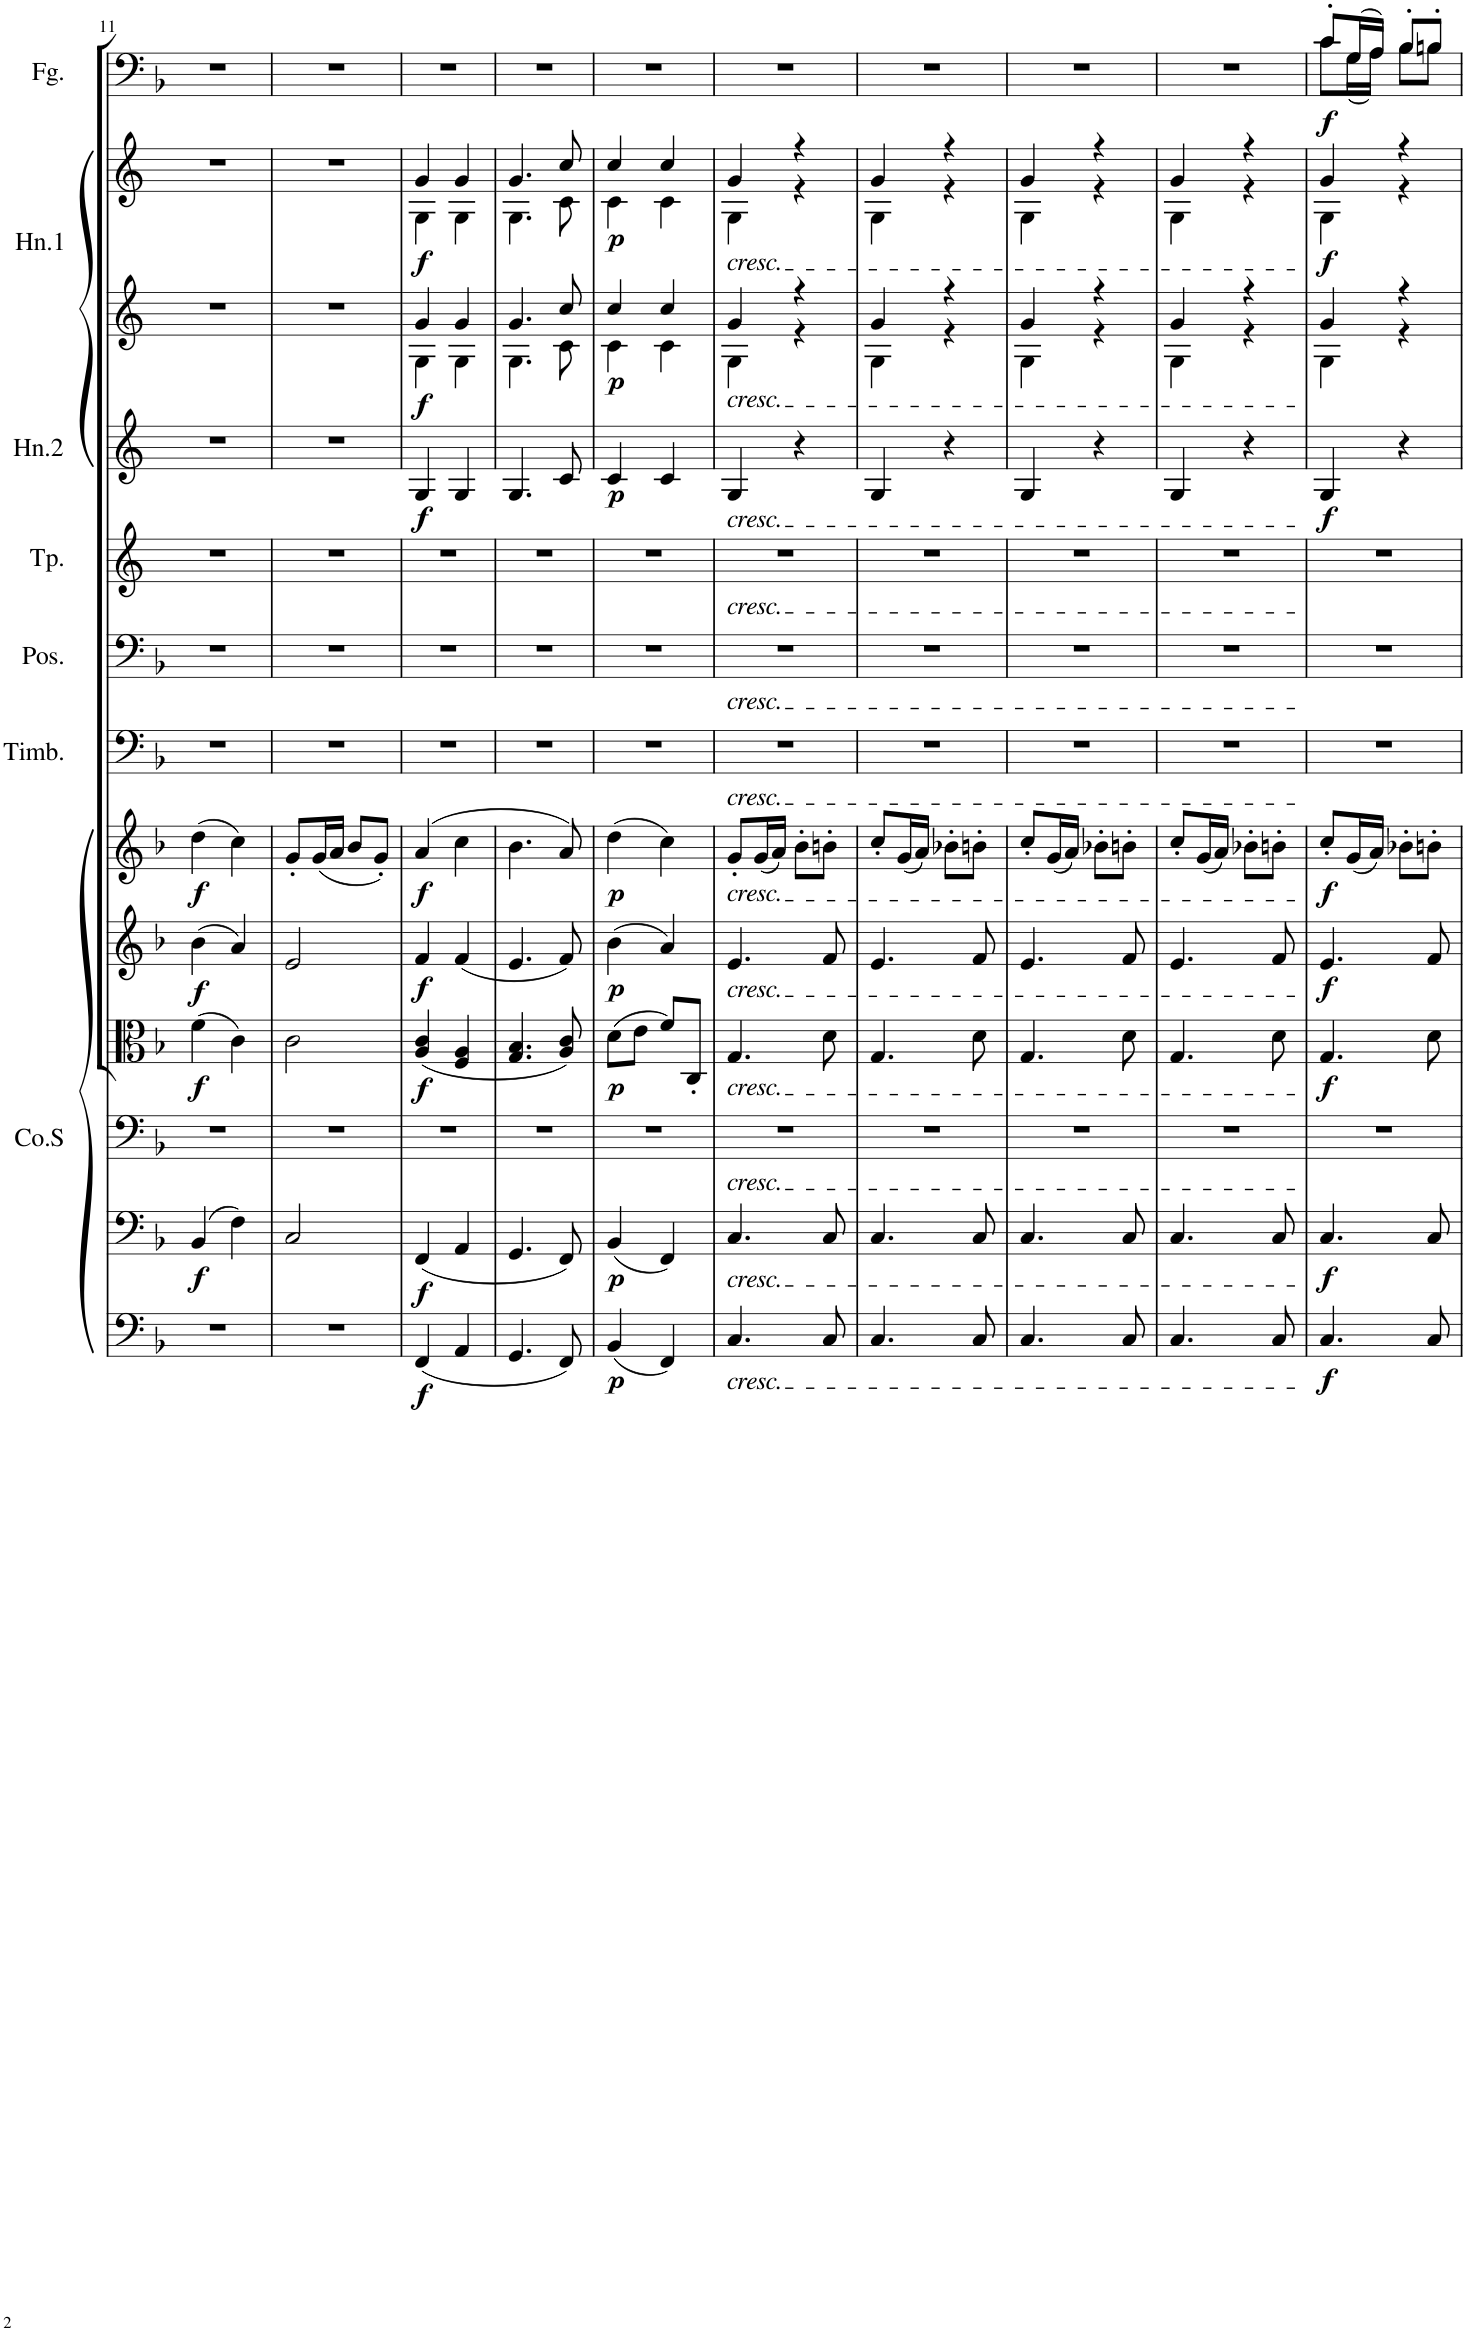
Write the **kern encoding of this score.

**kern	**dynam	**kern	**dynam	**kern	**dynam	**kern	**dynam	**kern	**dynam	**kern	**dynam	**kern	**dynam	**kern	**dynam	**kern	**dynam
*part9	*part9	*part8	*part8	*part7	*part7	*part6	*part6	*part5	*part5	*part4	*part4	*part3	*part3	*part2	*part2	*part1	*part1
*staff9	*staff9	*staff8	*staff8	*staff7	*staff7	*staff6	*staff6	*staff5	*staff5	*staff4	*staff4	*staff3	*staff3	*staff2	*staff2	*staff1	*staff1
*I"Contrebasse	*	*I"Violoncelle	*	*I"Alto	*	*I"Violon II	*	*I"Violon I	*	*I"Cor 2 F	*	*I"Cor 1 F	*	*I"Cor 1 F	*	*I"Bassons	*
*I'Cb	*	*I'Vc	*	*	*	*I'Vln	*	*I'Vln	*	*	*	*	*	*	*	*	*
!!LO:PB:g=z
*clefF4	*	*clefF4	*	*clefC3	*	*clefG2	*	*clefG2	*	*clefG2	*	*clefG2	*	*clefG2	*	*clefF4	*
*Trd7c12	*	*	*	*	*	*	*	*	*	*Trd4c7	*	*Trd4c7	*	*Trd4c7	*	*	*
*k[b-]	*	*k[b-]	*	*k[b-]	*	*k[b-]	*	*k[b-]	*	*k[]	*	*k[]	*	*k[]	*	*k[b-]	*
*M2/4	*	*M2/4	*	*M2/4	*	*M2/4	*	*M2/4	*	*M2/4	*	*M2/4	*	*M2/4	*	*M2/4	*
=11	=11	=11	=11	=11	=11	=11	=11	=11	=11	=11	=11	=11	=11	=11	=11	=11	=11
!	!	!	!LO:DY:b	!	!LO:DY:b	!	!LO:DY:b	!	!LO:DY:b	!	!	!	!	!	!	!	!
2r	.	(4BB-/	f	(4f\	f	(4b-\	f	(4dd\	f	2r	.	2r	.	2r	.	2r	.
.	.	4F\)	.	4c\)	.	4a/)	.	4cc\)	.	.	.	.	.	.	.	.	.
=12	=12	=12	=12	=12	=12	=12	=12	=12	=12	=12	=12	=12	=12	=12	=12	=12	=12
2r	.	2C/	.	2c\	.	2e/	.	8g'/L	.	2r	.	2r	.	2r	.	2r	.
.	.	.	.	.	.	.	.	(16g/L	.	.	.	.	.	.	.	.	.
.	.	.	.	.	.	.	.	16a/JJ	.	.	.	.	.	.	.	.	.
.	.	.	.	.	.	.	.	8b-/L	.	.	.	.	.	.	.	.	.
.	.	.	.	.	.	.	.	8g'/J)	.	.	.	.	.	.	.	.	.
=13	=13	=13	=13	=13	=13	=13	=13	=13	=13	=13	=13	=13	=13	=13	=13	=13	=13
*	*	*	*	*	*	*	*	*	*	*	*	*^	*	*^	*	*	*
!	!LO:DY:b	!	!LO:DY:b	!	!LO:DY:b	!	!LO:DY:b	!	!LO:DY:b	!	!LO:DY:b	!	!	!LO:DY:b	!	!	!LO:DY:b	!	!
(4FF/	f	(4FF/	f	(4A/ 4c/	f	4f/	f	(4a/	f	4G/	f	4g/	4G\	f	4g/	4G\	f	2r	.
4AA/	.	4AA/	.	4F/ 4A/	.	(4f/	.	4cc\	.	4G/	.	4g/	4G\	.	4g/	4G\	.	.	.
=14	=14	=14	=14	=14	=14	=14	=14	=14	=14	=14	=14	=14	=14	=14	=14	=14	=14	=14	=14
4.GG/	.	4.GG/	.	4.G/ 4.B-/	.	4.e/	.	4.b-\	.	4.G/	.	4.g/	4.G\	.	4.g/	4.G\	.	2r	.
8FF/)	.	8FF/)	.	8A/ 8c/)	.	8f/)	.	8a/)	.	8c/	.	8cc/	8c\	.	8cc/	8c\	.	.	.
=15	=15	=15	=15	=15	=15	=15	=15	=15	=15	=15	=15	=15	=15	=15	=15	=15	=15	=15	=15
!	!LO:DY:b	!	!LO:DY:b	!	!LO:DY:b	!	!LO:DY:b	!	!LO:DY:b	!	!LO:DY:b	!	!	!LO:DY:b	!	!	!LO:DY:b	!	!
(4BB-/	p	(4BB-/	p	(8d\L	p	(4b-\	p	(4dd\	p	4c/	p	4cc/	4c\	p	4cc/	4c\	p	2r	.
.	.	.	.	8e\J	.	.	.	.	.	.	.	.	.	.	.	.	.	.	.
4FF/)	.	4FF/)	.	8f/L)	.	4a/)	.	4cc\)	.	4c/	.	4cc/	4c\	.	4cc/	4c\	.	.	.
.	.	.	.	8C'/J	.	.	.	.	.	.	.	.	.	.	.	.	.	.	.
=16	=16	=16	=16	=16	=16	=16	=16	=16	=16	=16	=16	=16	=16	=16	=16	=16	=16	=16	=16
!	!	!	!	!	!	!	!	!	!	!	!	!	!	!	!LO:TX:b:i:t=cresc.	!	!	!	!
!	!	!	!	!	!	!	!	!	!	!	!	!LO:TX:b:i:t=cresc.	!	!	!	!	!	!	!
!	!	!	!	!	!	!	!	!	!	!LO:TX:b:i:t=cresc.	!	!	!	!	!	!	!	!	!
!	!	!	!	!	!	!	!	!LO:TX:b:i:t=cresc.	!	!	!	!	!	!	!	!	!	!	!
!	!	!	!	!	!	!LO:TX:b:i:t=cresc.	!	!	!	!	!	!	!	!	!	!	!	!	!
!	!	!	!	!LO:TX:b:i:t=cresc.	!	!	!	!	!	!	!	!	!	!	!	!	!	!	!
!	!	!LO:TX:b:i:t=cresc.	!	!	!	!	!	!	!	!	!	!	!	!	!	!	!	!	!
!LO:TX:b:i:t=cresc.	!	!	!	!	!	!	!	!	!	!	!	!	!	!	!	!	!	!	!
4.C/	.	4.C/	.	4.G/	.	4.e/	.	8g'/L	.	4G/	.	4g/	4G\	.	4g/	4G\	.	2r	.
.	.	.	.	.	.	.	.	(16g/L	.	.	.	.	.	.	.	.	.	.	.
.	.	.	.	.	.	.	.	16a/JJ)	.	.	.	.	.	.	.	.	.	.	.
.	.	.	.	.	.	.	.	8b-'\L	.	4r	.	4r	4r	.	4r	4r	.	.	.
8C/	.	8C/	.	8d\	.	8f/	.	8bn'\J	.	.	.	.	.	.	.	.	.	.	.
=17	=17	=17	=17	=17	=17	=17	=17	=17	=17	=17	=17	=17	=17	=17	=17	=17	=17	=17	=17
4.C/	.	4.C/	.	4.G/	.	4.e/	.	8cc'/L	.	4G/	.	4g/	4G\	.	4g/	4G\	.	2r	.
.	.	.	.	.	.	.	.	(16g/L	.	.	.	.	.	.	.	.	.	.	.
.	.	.	.	.	.	.	.	16a/JJ)	.	.	.	.	.	.	.	.	.	.	.
.	.	.	.	.	.	.	.	8b-X'\L	.	4r	.	4r	4r	.	4r	4r	.	.	.
8C/	.	8C/	.	8d\	.	8f/	.	8bn'\J	.	.	.	.	.	.	.	.	.	.	.
=18	=18	=18	=18	=18	=18	=18	=18	=18	=18	=18	=18	=18	=18	=18	=18	=18	=18	=18	=18
4.C/	.	4.C/	.	4.G/	.	4.e/	.	8cc'/L	.	4G/	.	4g/	4G\	.	4g/	4G\	.	2r	.
.	.	.	.	.	.	.	.	(16g/L	.	.	.	.	.	.	.	.	.	.	.
.	.	.	.	.	.	.	.	16a/JJ)	.	.	.	.	.	.	.	.	.	.	.
.	.	.	.	.	.	.	.	8b-X'\L	.	4r	.	4r	4r	.	4r	4r	.	.	.
8C/	.	8C/	.	8d\	.	8f/	.	8bn'\J	.	.	.	.	.	.	.	.	.	.	.
=19	=19	=19	=19	=19	=19	=19	=19	=19	=19	=19	=19	=19	=19	=19	=19	=19	=19	=19	=19
4.C/	.	4.C/	.	4.G/	.	4.e/	.	8cc'/L	.	4G/	.	4g/	4G\	.	4g/	4G\	.	2r	.
.	.	.	.	.	.	.	.	(16g/L	.	.	.	.	.	.	.	.	.	.	.
.	.	.	.	.	.	.	.	16a/JJ)	.	.	.	.	.	.	.	.	.	.	.
.	.	.	.	.	.	.	.	8b-X'\L	.	4r	.	4r	4r	.	4r	4r	.	.	.
8C/	.	8C/	.	8d\	.	8f/	.	8bn'\J	.	.	.	.	.	.	.	.	.	.	.
=20	=20	=20	=20	=20	=20	=20	=20	=20	=20	=20	=20	=20	=20	=20	=20	=20	=20	=20	=20
*	*	*	*	*	*	*	*	*	*	*	*	*	*	*	*	*	*	*^	*
!	!LO:DY:b	!	!LO:DY:b	!	!LO:DY:b	!	!LO:DY:b	!	!LO:DY:b	!	!LO:DY:b	!	!	!	!	!	!LO:DY:b	!	!	!LO:DY:b
4.C/	f	4.C/	f	4.G/	f	4.e/	f	8cc'/L	f	4G/	f	4g/	4G\	.	4g/	4G\	f	8c'/L	8c'\L	f
.	.	.	.	.	.	.	.	(16g/L	.	.	.	.	.	.	.	.	.	(16G/L	(16G\L	.
.	.	.	.	.	.	.	.	16a/JJ)	.	.	.	.	.	.	.	.	.	16A/JJ)	16A\JJ)	.
.	.	.	.	.	.	.	.	8b-X'\L	.	4r	.	4r	4r	.	4r	4r	.	8B-'/L	8B-'\L	.
8C/	.	8C/	.	8d\	.	8f/	.	8bn'\J	.	.	.	.	.	.	.	.	.	8Bn'/J	8B'\J	.
*	*	*	*	*	*	*	*	*	*	*	*	*v	*v	*	*	*	*	*v	*v	*
*	*	*	*	*	*	*	*	*	*	*	*	*	*	*v	*v	*	*	*
=	=	=	=	=	=	=	=	=	=	=	=	=	=	=	=	=	=
*-	*-	*-	*-	*-	*-	*-	*-	*-	*-	*-	*-	*-	*-	*-	*-	*-	*-
